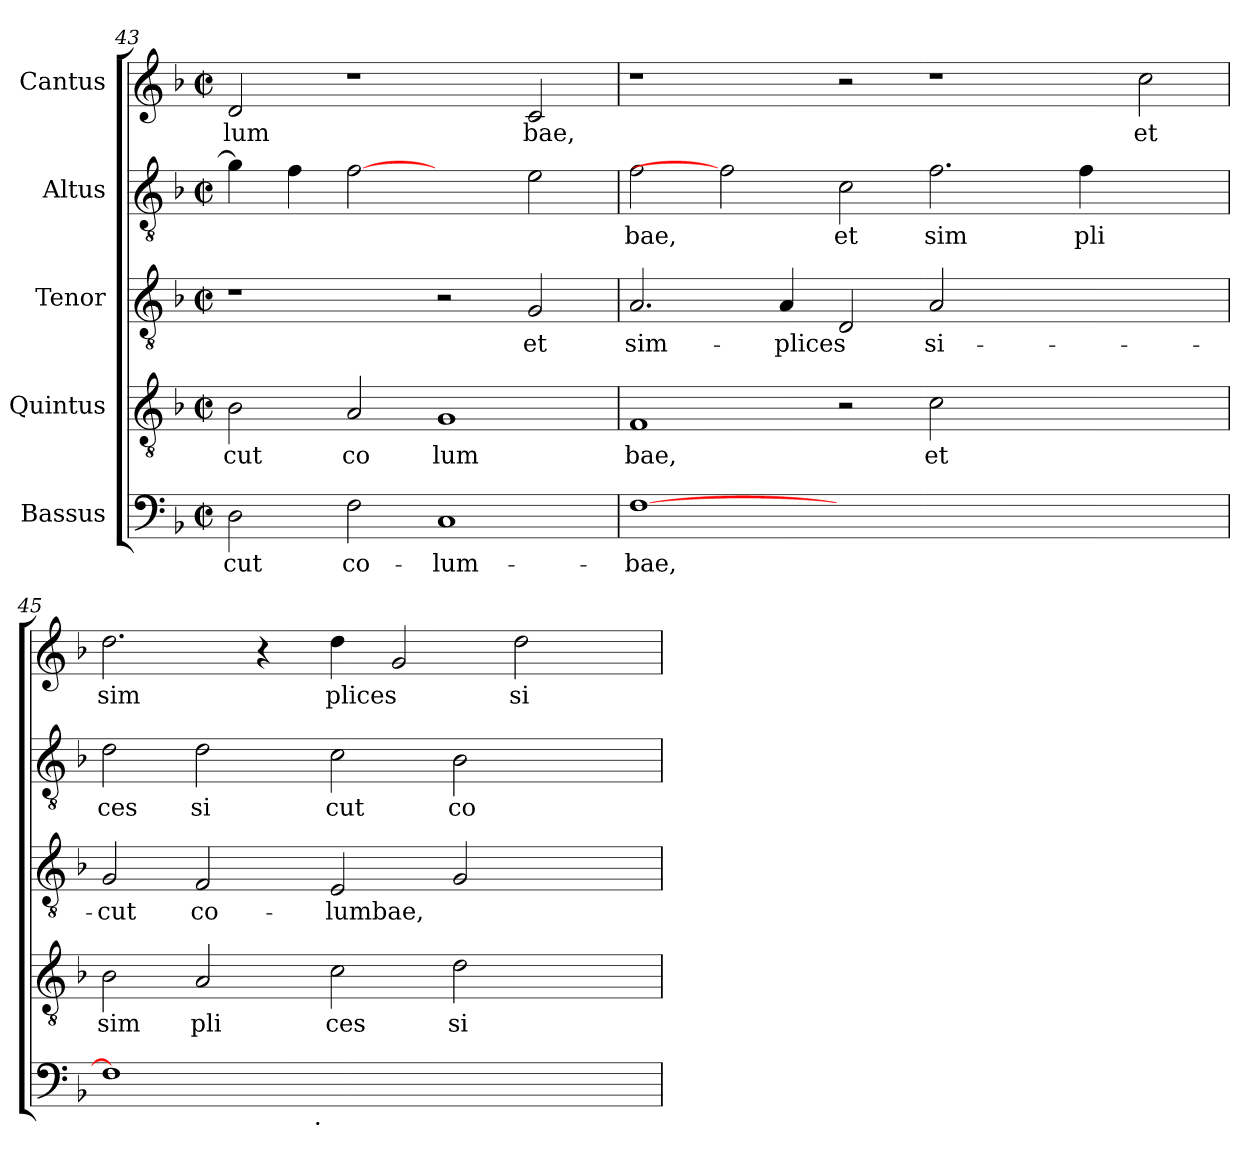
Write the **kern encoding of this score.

**kern	**text	**kern	**text	**kern	**text	**kern	**text	**kern	**text
*part5	*part5	*part4	*part4	*part3	*part3	*part2	*part2	*part1	*part1
*staff5	*staff5	*staff4	*staff4	*staff3	*staff3	*staff2	*staff2	*staff1	*staff1
*I"Bassus	*	*I"Quintus	*	*I"Tenor	*	*I"Altus	*	*I"Cantus	*
*clefF4	*	*clefGv2	*	*clefGv2	*	*clefGv2	*	*clefG2	*
*k[b-]	*	*k[b-]	*	*k[b-]	*	*k[b-]	*	*k[b-]	*
*F:	*	*F:	*	*F:	*	*F:	*	*F:	*
*M2/2	*	*M2/2	*	*M2/2	*	*M2/2	*	*M2/2	*
*met(c|)	*	*met(c|)	*	*met(c|)	*	*met(c|)	*	*met(c|)	*
=43	=43	=43	=43	=43	=43	=43	=43	=43	=43
!	!LO:LY:b:cj	!	!LO:LY:b:cj	!	!	!	!	!	!LO:LY:b:cj
2D\	-cut	2B-\	cut	1r	.	4g\]	.	2d/	lum
.	.	.	.	.	.	4f\	.	.	.
!	!LO:LY:b:cj	!	!LO:LY:b:cj	!	!	!	!	!	!
2F\	co-	2A/	co	.	.	[2f	.	1r	.
!	!LO:LY:b:cj	!	!LO:LY:b:cj	!	!	!	!	!	!
1C	-lum-	1G	lum	2r	.	2ryy	.	.	.
!	!	!	!	!	!LO:LY:b:cj	!	!	!	!LO:LY:b:cj
.	.	.	.	2G/	et	2e\	.	2c/	bae,
=44	=44	=44	=44	=44	=44	=44	=44	=44	=44
!	!LO:LY:b:cj	!	!LO:LY:b:cj	!	!LO:LY:b:cj	!	!LO:LY:b:cj	!	!
[1F	-bae,	1F	bae,	2.A/	sim-	2f\	bae,	1r	.
.	.	.	.	.	.	2f]	.	.	.
!	!	!	!	!	!LO:LY:b	!	!	!	!
.	.	.	.	4A/	-plices	.	.	.	.
!	!	!	!	!	!	!	!LO:LY:b:cj	!	!
0ryy	.	2r	.	2D/	.	2c\	et	2r	.
!	!	!	!LO:LY:b:cj	!	!LO:LY:b:cj	!	!LO:LY:b:cj	!	!
.	.	2c\	et	2A/	si-	2.f\	sim	1r	.
.	.	1ryy	.	1ryy	.	.	.	.	.
!	!	!	!	!	!	!	!LO:LY:b:cj	!	!
.	.	.	.	.	.	4f\	pli	.	.
!	!	!	!	!	!	!	!	!	!LO:LY:b:cj
.	.	.	.	.	.	2ryy	.	2cc\	et
=45	=45	=45	=45	=45	=45	=45	=45	=45	=45
!	!	!	!LO:LY:b:cj	!	!LO:LY:b:cj	!	!LO:LY:b:cj	!	!LO:LY:b:cj
*^	*	*	*	*	*	*	*	*	*
1F]	2ryy	.	2B-\	sim	2G/	-cut	2d\	ces	2.dd\	sim
!	!	!	!	!LO:LY:b:cj	!	!LO:LY:b:cj	!	!LO:LY:b:cj	!	!
.	4...ryy	.	2A/	pli	2F/	co-	2d\	si	.	.
.	.	.	.	.	.	.	.	.	4r	.
!	!LO:TX:b:t=.	!	!	!	!	!	!	!	!	!
.	1ryy	.	.	.	.	.	.	.	.	.
!	!	!	!	!LO:LY:b:cj	!	!LO:LY:b:cj	!	!LO:LY:b:cj	!	!LO:LY:b
1ryy	.	.	2c\	ces	2E/	-lumbae,	2c\	cut	4dd\	plices
.	.	.	.	.	.	.	.	.	2g/	.
!	!	!	!	!LO:LY:b:cj	!	!	!	!LO:LY:b:cj	!	!
.	.	.	2d\	si	2G/	.	2B-\	co	.	.
!	!	!	!	!	!	!	!	!	!	!LO:LY:b:cj
.	.	.	.	.	.	.	.	.	2dd\	si
.	4ryy	.	.	.	.	.	.	.	.	.
4ryy	.	.	4ryy	.	4ryy	.	4ryy	.	.	.
.	32ryy	.	.	.	.	.	.	.	.	.
*v	*v	*	*	*	*	*	*	*	*	*
=	=	=	=	=	=	=	=	=	=
*-	*-	*-	*-	*-	*-	*-	*-	*-	*-
